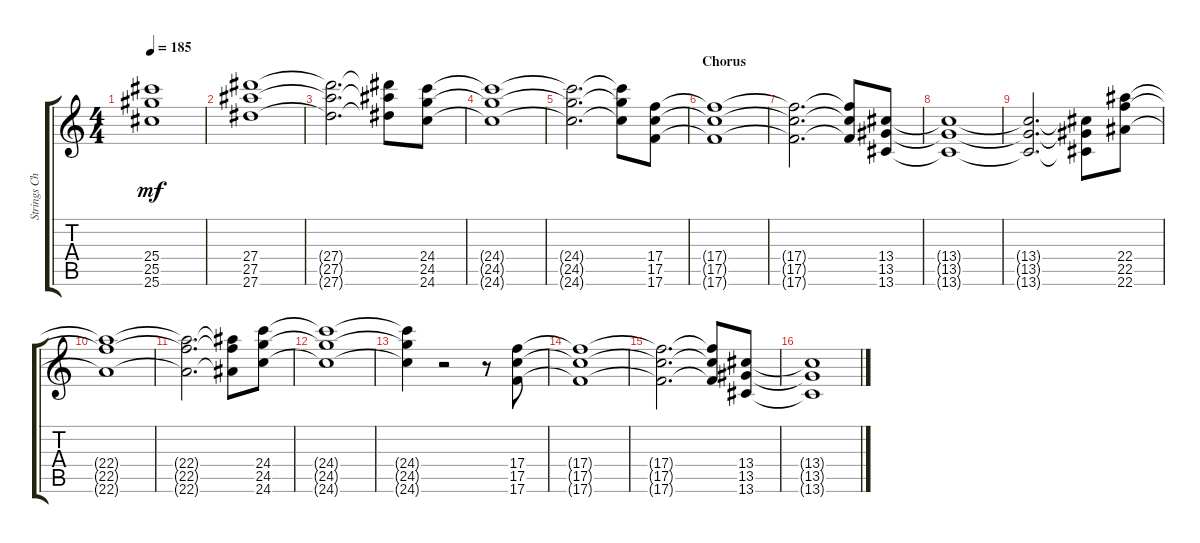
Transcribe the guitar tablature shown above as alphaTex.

\track ("Strings Chords" "Strings Ch") {instrument electricguitarclean}
\staff {score tabs}
\tuning (D4 A3 F3 C3 G2 C2) {hide}
\ts (4 4)
\tempo 185
\clef g2
\ks aminor
(25.4{t} 25.5{t} 25.6{t}).1{dy mf} |
(27.4 27.5 27.6).1 |
(27.4{t} 27.5{t} 27.6{t}).2{d} (27.4{t} 27.5{t} 27.6{t}).8 (24.4 24.5 24.6).8 |
(24.4{t} 24.5{t} 24.6{t}).1 |
(24.4{t} 24.5{t} 24.6{t}).2{d} (24.4{t} 24.5{t} 24.6{t}).8 (17.4 17.5 17.6).8 |
\section ("" "Chorus")
(17.4{t} 17.5{t} 17.6{t}).1 |
(17.4{t} 17.5{t} 17.6{t}).2{d} (17.4{t} 17.5{t} 17.6{t}).8 (13.4 13.5 13.6).8 |
(13.4{t} 13.5{t} 13.6{t}).1 |
(13.4{t} 13.5{t} 13.6{t}).2{d} (13.4{t} 13.5{t} 13.6{t}).8 (22.4 22.5 22.6).8 |
(22.4{t} 22.5{t} 22.6{t}).1 |
(22.4{t} 22.5{t} 22.6{t}).2{d} (22.4{t} 22.5{t} 22.6{t}).8 (24.4 24.5 24.6).8 |
(24.4{t} 24.5{t} 24.6{t}).1 |
(24.4{t} 24.5{t} 24.6{t}).4 r.2 r.8 (17.4 17.5 17.6).8 |
(17.4{t} 17.5{t} 17.6{t}).1 |
(17.4{t} 17.5{t} 17.6{t}).2{d} (17.4{t} 17.5{t} 17.6{t}).8 (13.4 13.5 13.6).8 |
(13.4{t} 13.5{t} 13.6{t}).1
